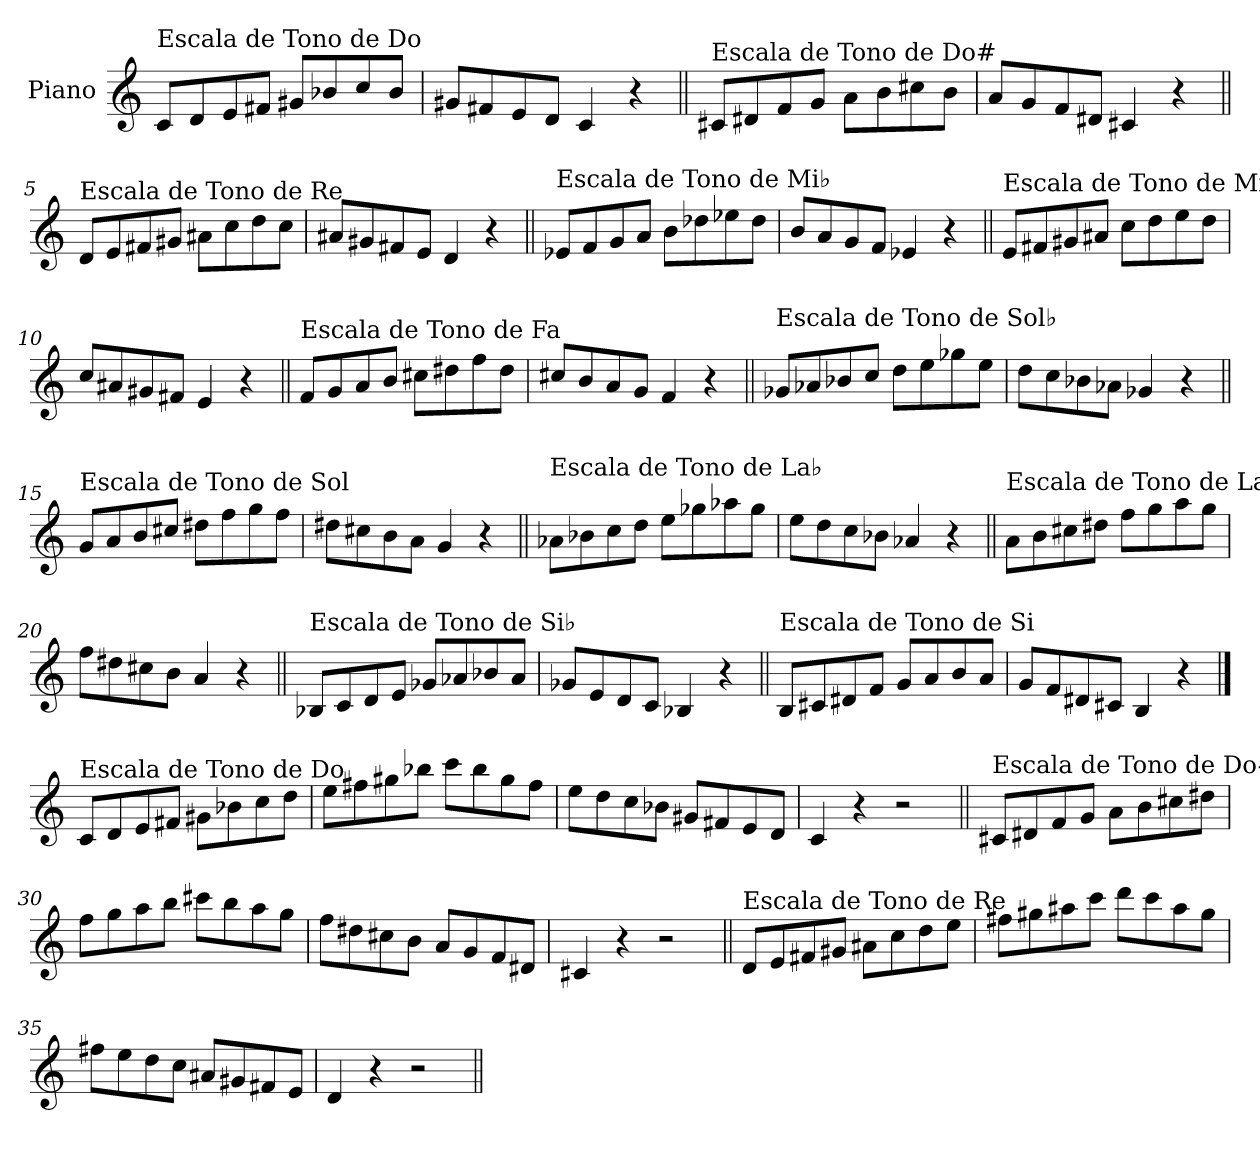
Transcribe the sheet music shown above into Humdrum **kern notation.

**kern
*part1
*staff1
*I"Piano
*I'Pno.
*clefG2
*k[]
=1
!LO:TX:a:t=Escala de Tono de Do
8c/L
8d/
8e/
8f#X/J
8g#X/L
8b-X/
8cc/
8b-/J
=2
8g#X/L
8f#X/
8e/
8d/J
4c/
4r
=3||
!LO:TX:a:t=Escala de Tono de Do#
8c#X/L
8d#X/
8f/
8g/J
8a\L
8b\
8cc#X\
8b\J
=4
8a/L
8g/
8f/
8d#X/J
4c#X/
4r
!!LO:LB:g=z
=5||
!LO:TX:a:t=Escala de Tono de Re
8d/L
8e/
8f#X/
8g#X/J
8a#X\L
8cc\
8dd\
8cc\J
=6
8a#X/L
8g#X/
8f#X/
8e/J
4d/
4r
=7||
!LO:TX:a:t=Escala de Tono de Mi♭
8e-X/L
8f/
8g/
8a/J
8b\L
8dd-X\
8ee-X\
8dd-\J
=8
8b/L
8a/
8g/
8f/J
4e-X/
4r
!!LO:LB:g=z
=9||
!LO:TX:a:t=Escala de Tono de Mi
8e/L
8f#X/
8g#X/
8a#X/J
8cc\L
8dd\
8ee\
8dd\J
=10
8cc/L
8a#X/
8g#X/
8f#X/J
4e/
4r
=11||
!LO:TX:a:t=Escala de Tono de Fa
8f/L
8g/
8a/
8b/J
8cc#X\L
8dd#X\
8ff\
8dd#\J
=12
8cc#X/L
8b/
8a/
8g/J
4f/
4r
!!LO:LB:g=z
=13||
!LO:TX:a:t=Escala de Tono de Sol♭
8g-X/L
8a-X/
8b-X/
8cc/J
8dd\L
8ee\
8gg-X\
8ee\J
=14
8dd\L
8cc\
8b-X\
8a-X\J
4g-X/
4r
=15||
!LO:TX:a:t=Escala de Tono de Sol
8g/L
8a/
8b/
8cc#X/J
8dd#X\L
8ff\
8gg\
8ff\J
=16
8dd#X\L
8cc#X\
8b\
8a\J
4g/
4r
!!LO:LB:g=z
=17||
!LO:TX:a:t=Escala de Tono de La♭
8a-X\L
8b-X\
8cc\
8dd\J
8ee\L
8gg-X\
8aa-X\
8gg-\J
=18
8ee\L
8dd\
8cc\
8b-X\J
4a-X/
4r
=19||
!LO:TX:a:t=Escala de Tono de La
8a\L
8b\
8cc#X\
8dd#X\J
8ff\L
8gg\
8aa\
8gg\J
=20
8ff\L
8dd#X\
8cc#X\
8b\J
4a/
4r
!!LO:LB:g=z
=21||
!LO:TX:a:t=Escala de Tono de Si♭
8B-X/L
8c/
8d/
8e/J
8g-X/L
8a-X/
8b-X/
8a-/J
=22
8g-X/L
8e/
8d/
8c/J
4B-X/
4r
=23||
!LO:TX:a:t=Escala de Tono de Si
8B/L
8c#X/
8d#X/
8f/J
8g/L
8a/
8b/
8a/J
=24
8g/L
8f/
8d#X/
8c#X/J
4B/
4r
!!LO:PB:g=z
==25
!LO:TX:a:t=Escala de Tono de Do
8c/L
8d/
8e/
8f#X/J
8g#X\L
8b-X\
8cc\
8dd\J
=26
8ee\L
8ff#X\
8gg#X\
8bb-X\J
8ccc\L
8bb-\
8gg#\
8ff#\J
=27
8ee\L
8dd\
8cc\
8b-X\J
8g#X/L
8f#X/
8e/
8d/J
=28
4c/
4r
2r
!!LO:LB:g=z
=29||
!LO:TX:a:t=Escala de Tono de Do#
8c#X/L
8d#X/
8f/
8g/J
8a\L
8b\
8cc#X\
8dd#X\J
=30
8ff\L
8gg\
8aa\
8bb\J
8ccc#X\L
8bb\
8aa\
8gg\J
=31
8ff\L
8dd#X\
8cc#X\
8b\J
8a/L
8g/
8f/
8d#X/J
=32
4c#X/
4r
2r
!!LO:LB:g=z
=33||
!LO:TX:a:t=Escala de Tono de Re
8d/L
8e/
8f#X/
8g#X/J
8a#X\L
8cc\
8dd\
8ee\J
=34
8ff#X\L
8gg#X\
8aa#X\
8ccc\J
8ddd\L
8ccc\
8aa#\
8gg#\J
=35
8ff#X\L
8ee\
8dd\
8cc\J
8a#X/L
8g#X/
8f#X/
8e/J
=36
4d/
4r
2r
=||
*-
